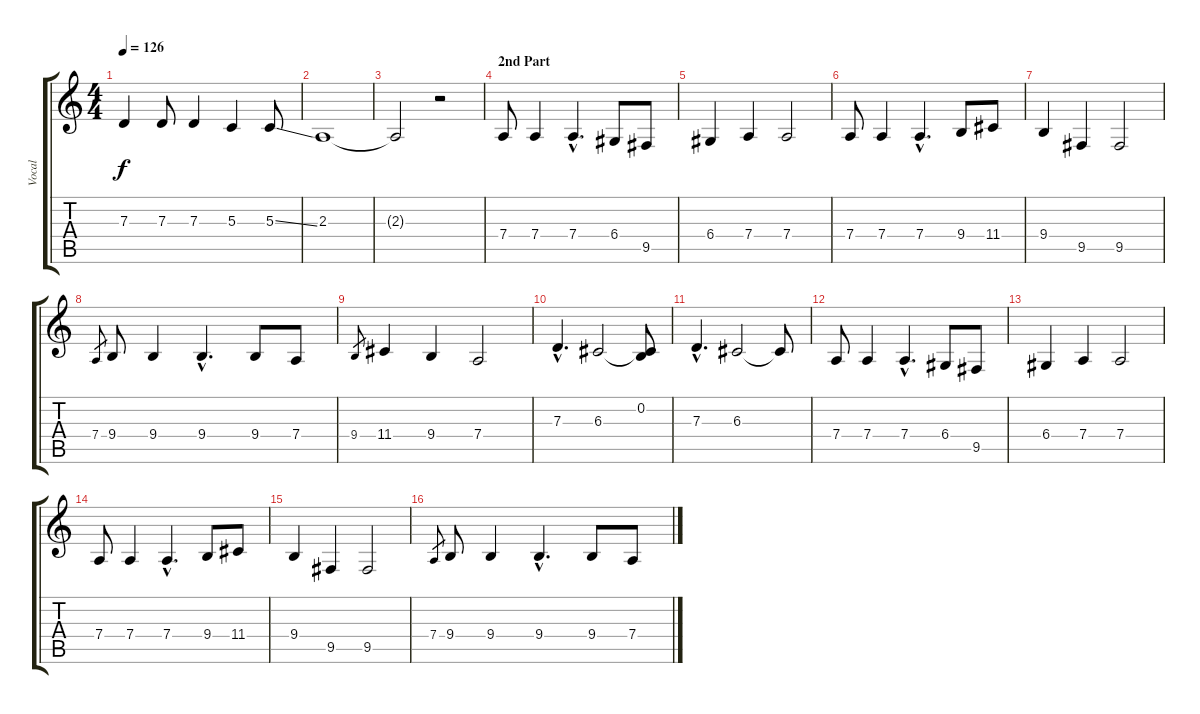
\track ("Vocal" "Vocal") {instrument tenorsax}
\staff {score tabs}
\tuning (E4 B3 G3 D3 A2 E2) {hide}
\ts (4 4)
\tempo 126
\clef g2
\ks c
7.3.4{dy f} 7.3.8 7.3.4 5.3.4 5.3{ss}.8 |
2.3.1 |
2.3{t}.2 r.2 |
\section ("" "2nd Part")
7.4.8 7.4.4 7.4{hac}.4{d} 6.4.8 9.5.8 |
6.4.4 7.4.4 7.4.2 |
7.4.8 7.4.4 7.4{hac}.4{d} 9.4.8 11.4.8 |
9.4.4 9.5.4 9.5.2 |
7.4.8{gr} 9.4.8 9.4.4 9.4{hac}.4{d} 9.4.8 7.4.8 |
9.4.8{gr} 11.4.4 9.4.4 7.4.2 |
7.3{hac}.4{d} 6.3.2 (0.2 6.3{t}).8 |
7.3{hac}.4{d} 6.3.2 6.3{t}.8 |
7.4.8 7.4.4 7.4{hac}.4{d} 6.4.8 9.5.8 |
6.4.4 7.4.4 7.4.2 |
7.4.8 7.4.4 7.4{hac}.4{d} 9.4.8 11.4.8 |
9.4.4 9.5.4 9.5.2 |
7.4.8{gr} 9.4.8 9.4.4 9.4{hac}.4{d} 9.4.8 7.4.8
